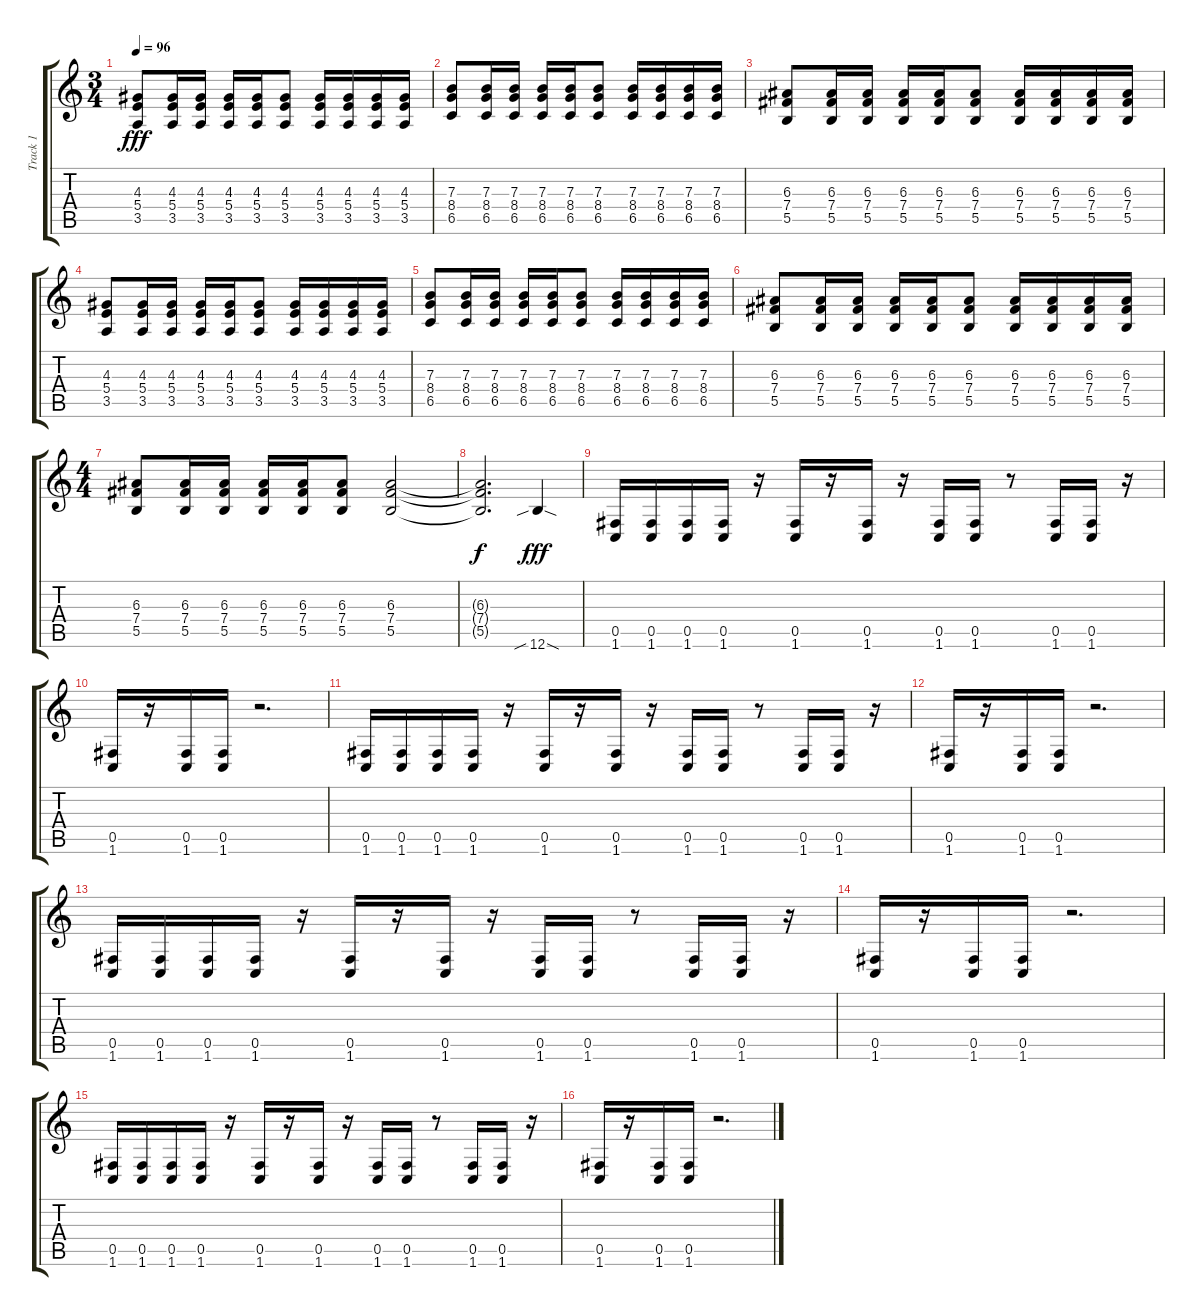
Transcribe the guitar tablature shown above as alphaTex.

\track ("Track 1" "Track 1") {instrument distortionguitar}
\staff {score tabs}
\tuning (Db4 Ab3 E3 B2 Gb2 B1) {hide}
\ts (3 4)
\tempo 96
\clef g2
\ks c
(4.3 5.4 3.5).8{dy fff} (4.3 5.4 3.5).16 (4.3 5.4 3.5).16 (4.3 5.4 3.5).16 (4.3 5.4 3.5).16 (4.3 5.4 3.5).8 (4.3 5.4 3.5).16 (4.3 5.4 3.5).16 (4.3 5.4 3.5).16 (4.3 5.4 3.5).16 |
(7.3 8.4 6.5).8 (7.3 8.4 6.5).16 (7.3 8.4 6.5).16 (7.3 8.4 6.5).16 (7.3 8.4 6.5).16 (7.3 8.4 6.5).8 (7.3 8.4 6.5).16 (7.3 8.4 6.5).16 (7.3 8.4 6.5).16 (7.3 8.4 6.5).16 |
(6.3 7.4 5.5).8 (6.3 7.4 5.5).16 (6.3 7.4 5.5).16 (6.3 7.4 5.5).16 (6.3 7.4 5.5).16 (6.3 7.4 5.5).8 (6.3 7.4 5.5).16 (6.3 7.4 5.5).16 (6.3 7.4 5.5).16 (6.3 7.4 5.5).16 |
(4.3 5.4 3.5).8 (4.3 5.4 3.5).16 (4.3 5.4 3.5).16 (4.3 5.4 3.5).16 (4.3 5.4 3.5).16 (4.3 5.4 3.5).8 (4.3 5.4 3.5).16 (4.3 5.4 3.5).16 (4.3 5.4 3.5).16 (4.3 5.4 3.5).16 |
(7.3 8.4 6.5).8 (7.3 8.4 6.5).16 (7.3 8.4 6.5).16 (7.3 8.4 6.5).16 (7.3 8.4 6.5).16 (7.3 8.4 6.5).8 (7.3 8.4 6.5).16 (7.3 8.4 6.5).16 (7.3 8.4 6.5).16 (7.3 8.4 6.5).16 |
(6.3 7.4 5.5).8 (6.3 7.4 5.5).16 (6.3 7.4 5.5).16 (6.3 7.4 5.5).16 (6.3 7.4 5.5).16 (6.3 7.4 5.5).8 (6.3 7.4 5.5).16 (6.3 7.4 5.5).16 (6.3 7.4 5.5).16 (6.3 7.4 5.5).16 |
\ts (4 4)
(6.3 7.4 5.5).8 (6.3 7.4 5.5).16 (6.3 7.4 5.5).16 (6.3 7.4 5.5).16 (6.3 7.4 5.5).16 (6.3 7.4 5.5).8 (6.3 7.4 5.5).2 |
(6.3{t} 7.4{t} 5.5{t}).2{d dy f} 12.6{sib sod}.4{dy fff instrument distortionguitar} |
(0.5 1.6).16 (0.5 1.6).16 (0.5 1.6).16 (0.5 1.6).16 r.16 (0.5 1.6).16 r.16 (0.5 1.6).16 r.16 (0.5 1.6).16 (0.5 1.6).16 r.8 (0.5 1.6).16 (0.5 1.6).16 r.16 |
(0.5 1.6).16 r.16 (0.5 1.6).16 (0.5 1.6).16 r.2{d} |
(0.5 1.6).16 (0.5 1.6).16 (0.5 1.6).16 (0.5 1.6).16 r.16 (0.5 1.6).16 r.16 (0.5 1.6).16 r.16 (0.5 1.6).16 (0.5 1.6).16 r.8 (0.5 1.6).16 (0.5 1.6).16 r.16 |
(0.5 1.6).16 r.16 (0.5 1.6).16 (0.5 1.6).16 r.2{d} |
(0.5 1.6).16 (0.5 1.6).16 (0.5 1.6).16 (0.5 1.6).16 r.16 (0.5 1.6).16 r.16 (0.5 1.6).16 r.16 (0.5 1.6).16 (0.5 1.6).16 r.8 (0.5 1.6).16 (0.5 1.6).16 r.16 |
(0.5 1.6).16 r.16 (0.5 1.6).16 (0.5 1.6).16 r.2{d} |
(0.5 1.6).16 (0.5 1.6).16 (0.5 1.6).16 (0.5 1.6).16 r.16 (0.5 1.6).16 r.16 (0.5 1.6).16 r.16 (0.5 1.6).16 (0.5 1.6).16 r.8 (0.5 1.6).16 (0.5 1.6).16 r.16 |
(0.5 1.6).16 r.16 (0.5 1.6).16 (0.5 1.6).16 r.2{d}
